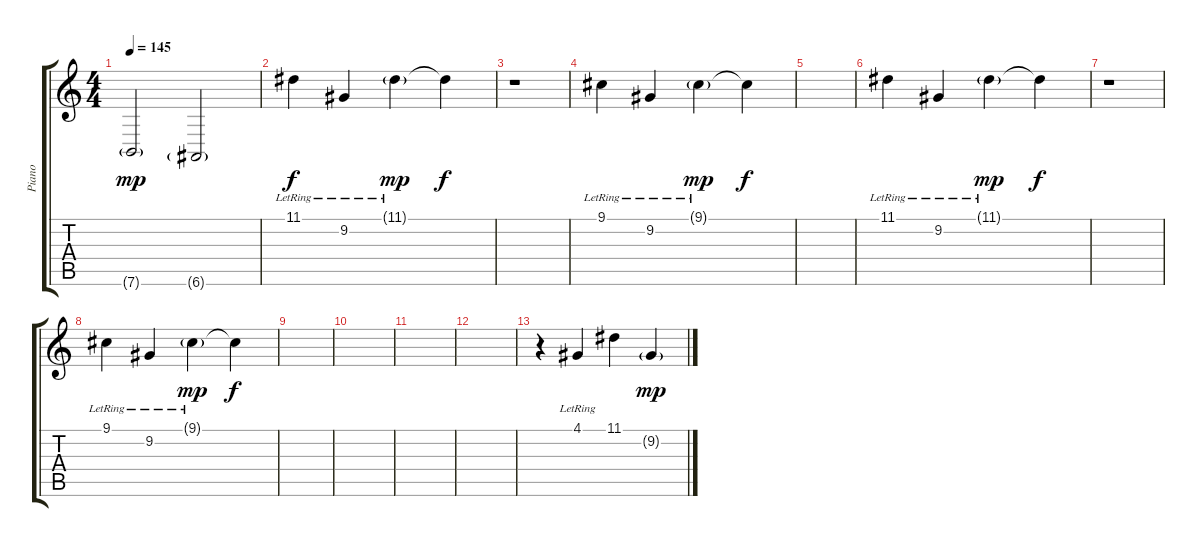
\track ("Piano" "Piano") {instrument acousticgrandpiano}
\staff {score tabs}
\tuning (E4 B3 G3 D3 A2 E2) {hide}
\ts (4 4)
\tempo 145
\clef g2
\ks c
7.6{g}.2{dy mp} 6.6{g}.2 |
11.1{lr}.4{dy f} 9.2{lr}.4 11.1{g lr}.4{dy mp} 11.1{t}.4{dy f} |
r.1 |
9.1{lr}.4 9.2{lr}.4 9.1{g lr}.4{dy mp} 9.1{t}.4{dy f} |
|
11.1{lr}.4 9.2{lr}.4 11.1{g lr}.4{dy mp} 11.1{t}.4{dy f} |
r.1 |
9.1{lr}.4 9.2{lr}.4 9.1{g lr}.4{dy mp} 9.1{t}.4{dy f} |
|
|
|
|
r.4 4.1{lr}.4 11.1.4 9.2{g}.4{dy mp}
